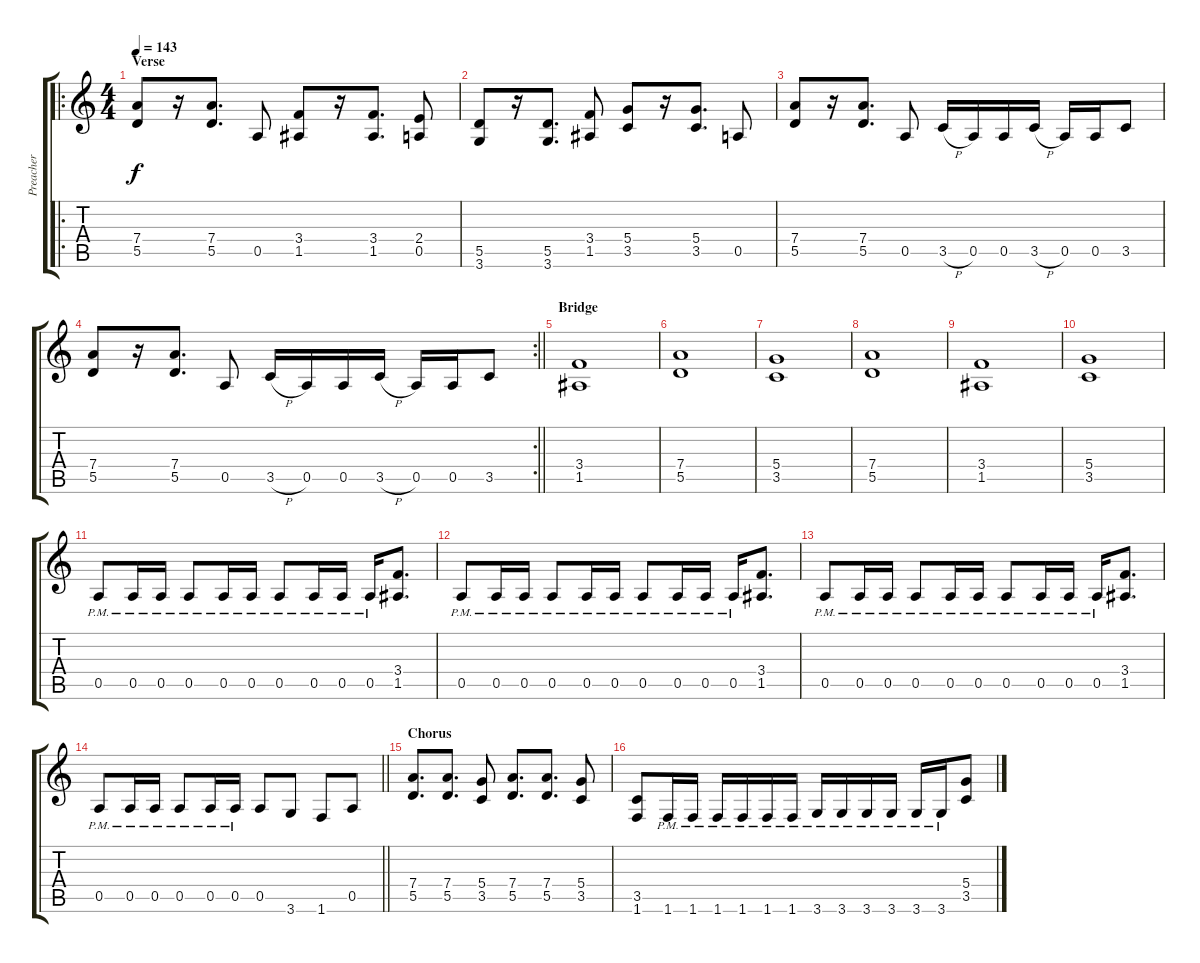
\track ("Preacher" "Preacher") {instrument distortionguitar}
\staff {score tabs}
\tuning (E4 B3 G3 D3 A2 E2) {hide}
\ro
\ts (4 4)
\section ("" "Verse")
\tempo 143
\clef g2
\ks c
(7.4 5.5).8{dy f} r.16 (7.4 5.5).8{d} 0.5.8 (3.4 1.5).8 r.16 (3.4 1.5).8{d} (2.4 0.5).8 |
(5.5 3.6).8 r.16 (5.5 3.6).8{d} (3.4 1.5).8 (5.4 3.5).8 r.16 (5.4 3.5).8{d} 0.5.8 |
(7.4 5.5).8 r.16 (7.4 5.5).8{d} 0.5.8 3.5{h}.16 0.5.16 0.5.16 3.5{h}.16 0.5.16 0.5.16 3.5.8 |
\rc 2
\barLineRight lightlight
(7.4 5.5).8 r.16 (7.4 5.5).8{d} 0.5.8 3.5{h}.16 0.5.16 0.5.16 3.5{h}.16 0.5.16 0.5.16 3.5.8 |
\section ("" "Bridge")
(3.4 1.5).1 |
(7.4 5.5).1 |
(5.4 3.5).1 |
(7.4 5.5).1 |
(3.4 1.5).1 |
(5.4 3.5).1 |
0.5{pm}.8 0.5{pm}.16 0.5{pm}.16 0.5{pm}.8 0.5{pm}.16 0.5{pm}.16 0.5{pm}.8 0.5{pm}.16 0.5{pm}.16 0.5{pm}.16 (3.4 1.5).8{d} |
0.5{pm}.8 0.5{pm}.16 0.5{pm}.16 0.5{pm}.8 0.5{pm}.16 0.5{pm}.16 0.5{pm}.8 0.5{pm}.16 0.5{pm}.16 0.5{pm}.16 (3.4 1.5).8{d} |
0.5{pm}.8 0.5{pm}.16 0.5{pm}.16 0.5{pm}.8 0.5{pm}.16 0.5{pm}.16 0.5{pm}.8 0.5{pm}.16 0.5{pm}.16 0.5{pm}.16 (3.4 1.5).8{d} |
\barLineRight lightlight
0.5{pm}.8 0.5{pm}.16 0.5{pm}.16 0.5{pm}.8 0.5{pm}.16 0.5{pm}.16 0.5.8 3.6.8 1.6.8 0.5.8 |
\section ("" "Chorus")
(7.4 5.5).8{d} (7.4 5.5).8{d} (5.4 3.5).8 (7.4 5.5).8{d} (7.4 5.5).8{d} (5.4 3.5).8 |
(3.5 1.6).8 1.6{pm}.16 1.6{pm}.16 1.6{pm}.16 1.6{pm}.16 1.6{pm}.16 1.6{pm}.16 3.6{pm}.16 3.6{pm}.16 3.6{pm}.16 3.6{pm}.16 3.6{pm}.16 3.6{pm}.16 (5.4 3.5).8
